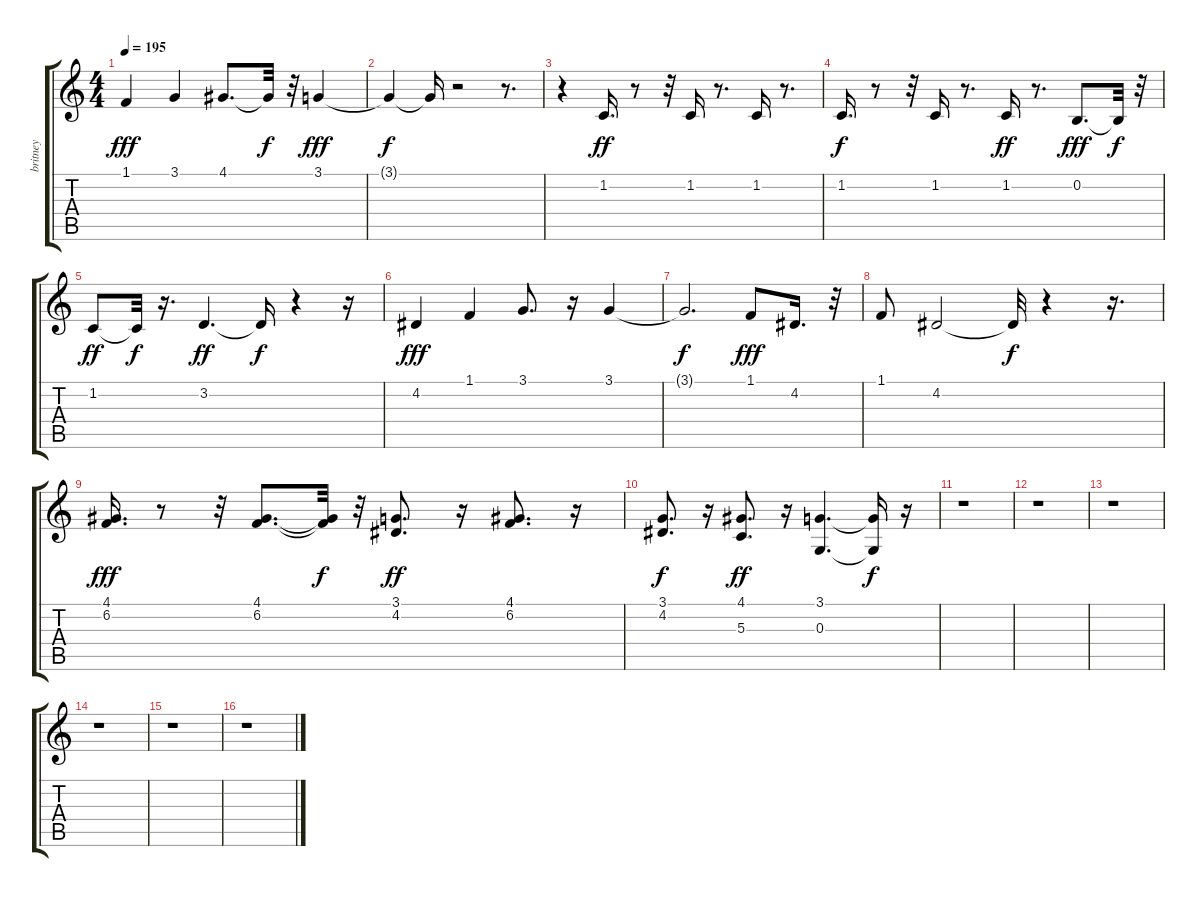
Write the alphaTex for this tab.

\track ("britney" "britney") {instrument lead6voice}
\staff {score tabs}
\tuning (E4 B3 G3 D3 A2 E2) {hide}
\ts (4 4)
\tempo 195
\clef g2
\ks c
1.1.4{dy fff} 3.1.4 4.1.8{d} 4.1{t}.32{dy f} r.32 3.1.4{dy fff} |
3.1{t}.4{dy f} 3.1{t}.16 r.2 r.8{d} |
r.4 1.2.16{d dy ff} r.8 r.32 1.2.16 r.8{d} 1.2.16 r.8{d} |
1.2.16{d dy f} r.8 r.32 1.2.16 r.8{d} 1.2.16{dy ff} r.8{d} 0.2.8{d dy fff} 0.2{t}.32{dy f} r.32 |
1.2.8{dy ff} 1.2{t}.32{dy f} r.16{d} 3.2.4{d dy ff} 3.2{t}.16{dy f} r.4 r.16 |
4.2.4{dy fff} 1.1.4 3.1.8{d} r.16 3.1.4 |
3.1{t}.2{d dy f} 1.1.8{dy fff} 4.2.16{d} r.32 |
1.1.8 4.2.2 4.2{t}.32{dy f} r.4 r.16{d} |
(4.1 6.2).16{d dy fff} r.8 r.32 (4.1 6.2).8{d} (4.1{t} 6.2{t}).32{dy f} r.32 (3.1 4.2).8{d dy ff} r.16 (4.1 6.2).8{d} r.16 |
(3.1 4.2).8{d dy f} r.16 (4.1 5.3).8{d dy ff} r.16 (3.1 0.3).4{d} (3.1{t} 0.3{t}).16{dy f} r.16 |
r.1 |
r.1 |
r.1 |
r.1 |
r.1 |
r.1
